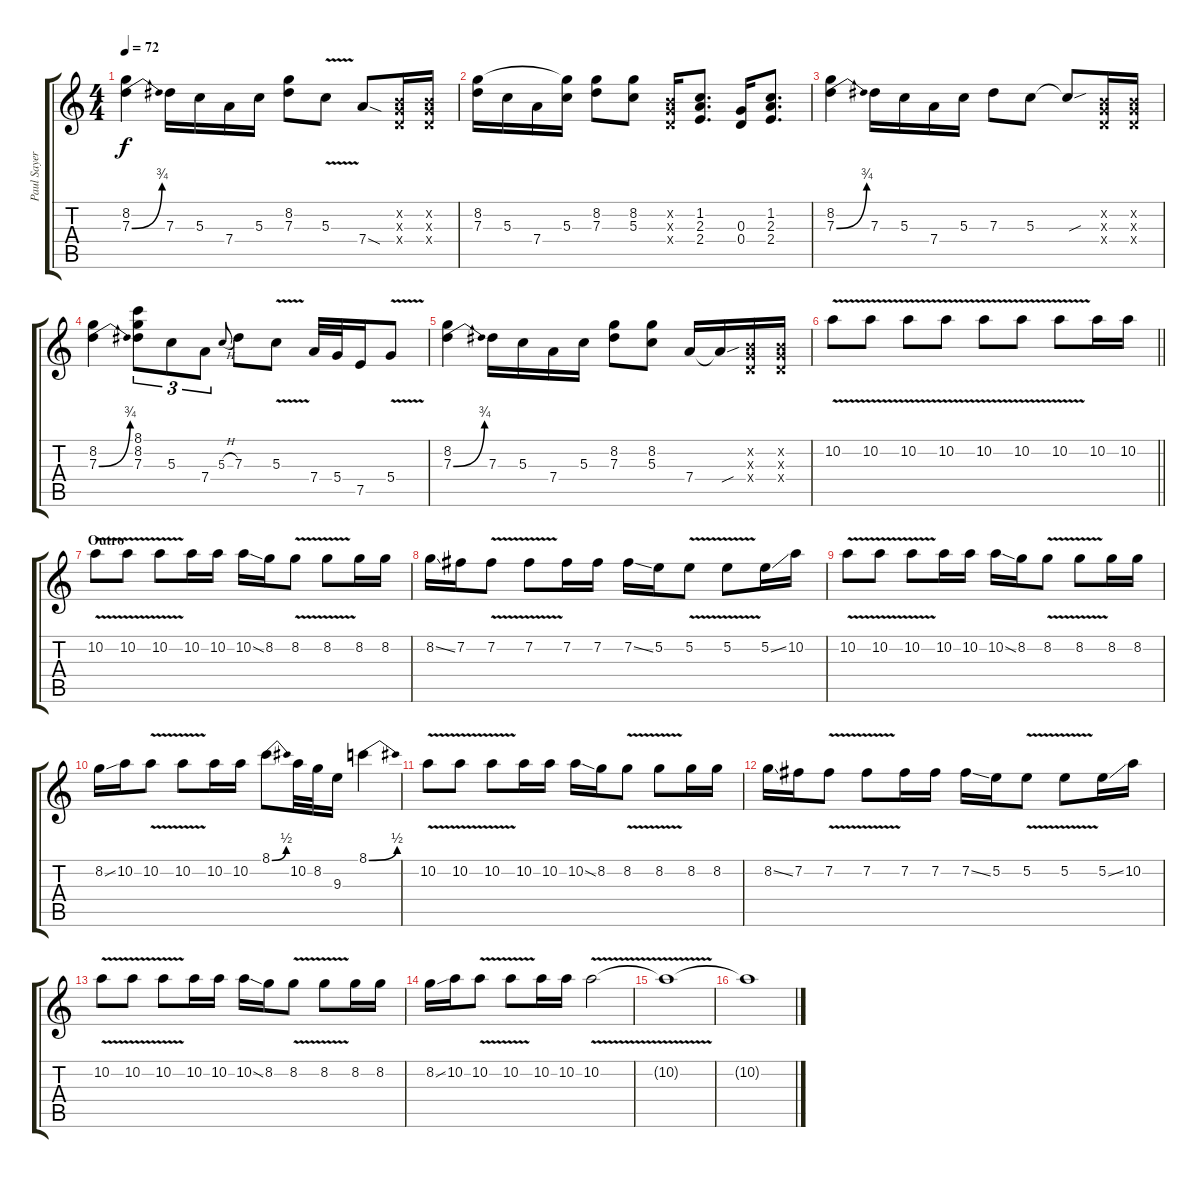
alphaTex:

\track ("Paul Sayer" "Paul Sayer") {instrument overdrivenguitar}
\staff {score tabs}
\tuning (E4 B3 G3 D3 A2 E2) {hide}
\ts (4 4)
\tempo 72
\clef g2
\ks c
(8.2 7.3{be (bend 0 0 60 3)}).4{dy f} 7.3.16 5.3.16 7.4.16 5.3.16 (8.2 7.3).8 5.3{v}.8 7.4{sod}.8 (0.2{x} 0.3{x} 0.4{x}).16 (0.2{x} 0.3{x} 0.4{x}).16 |
(8.2 7.3).16 5.3.16 7.4.16 (8.2{t} 5.3).16 (8.2 7.3).8 (8.2 5.3).8 (0.2{x} 0.3{x} 0.4{x}).16 (1.2 2.3 2.4).8{d} (0.3 0.4).16 (1.2 2.3 2.4).8{d} |
(8.2 7.3{be (bend 0 0 60 3)}).4 7.3.16 5.3.16 7.4.16 5.3.16 7.3.8 5.3.8 5.3{sou t}.8 (0.2{x} 0.3{x} 0.4{x}).16 (0.2{x} 0.3{x} 0.4{x}).16 |
(8.2 7.3{be (bend 0 0 60 3)}).4 (8.1 8.2 7.3).8{tu (3 2)} 5.3.8{tu (3 2)} 7.4.8{tu (3 2)} 5.3{h}.8{gr onbeat} 7.3.8 5.3{v}.8 7.4.32 5.4.32 7.5.16 5.4{v}.8 |
(8.2 7.3{be (bend 0 0 60 3)}).4 7.3.16 5.3.16 7.4.16 5.3.16 (8.2 7.3).8 (8.2 5.3).8 7.4.16 7.4{sou t}.16 (0.2{x} 0.3{x} 0.4{x}).16 (0.2{x} 0.3{x} 0.4{x}).16 |
\barLineRight lightlight
10.2{v}.8 10.2{v}.8 10.2{v}.8 10.2{v}.8 10.2{v}.8 10.2{v}.8 10.2{v}.8 10.2.16 10.2.16 |
\section ("" "Outro")
10.2{v}.8 10.2{v}.8 10.2{v}.8 10.2.16 10.2.16 10.2{ss}.16 8.2.16 8.2{v}.8 8.2{v}.8 8.2.16 8.2.16 |
8.2{ss}.16 7.2.16 7.2{v}.8 7.2{v}.8 7.2.16 7.2.16 7.2{ss}.16 5.2.16 5.2{v}.8 5.2{v}.8 5.2{ss}.16 10.2.16 |
10.2{v}.8 10.2{v}.8 10.2{v}.8 10.2.16 10.2.16 10.2{ss}.16 8.2.16 8.2{v}.8 8.2{v}.8 8.2.16 8.2.16 |
8.2{ss}.16 10.2.16 10.2{v}.8 10.2{v}.8 10.2.16 10.2.16 8.1{be (bend 0 0 60 2)}.8 10.2.32 8.2.32 9.3.16 8.1{be (bend 0 0 60 2)}.4 |
10.2{v}.8 10.2{v}.8 10.2{v}.8 10.2.16 10.2.16 10.2{ss}.16 8.2.16 8.2{v}.8 8.2{v}.8 8.2.16 8.2.16 |
8.2{ss}.16 7.2.16 7.2{v}.8 7.2{v}.8 7.2.16 7.2.16 7.2{ss}.16 5.2.16 5.2{v}.8 5.2{v}.8 5.2{ss}.16 10.2.16 |
10.2{v}.8 10.2{v}.8 10.2{v}.8 10.2.16 10.2.16 10.2{ss}.16 8.2.16 8.2{v}.8 8.2{v}.8 8.2.16 8.2.16 |
8.2{ss}.16 10.2.16 10.2{v}.8 10.2{v}.8 10.2.16 10.2.16 10.2{v}.2{volume 0} |
10.2{t}.1 |
10.2{t}.1
